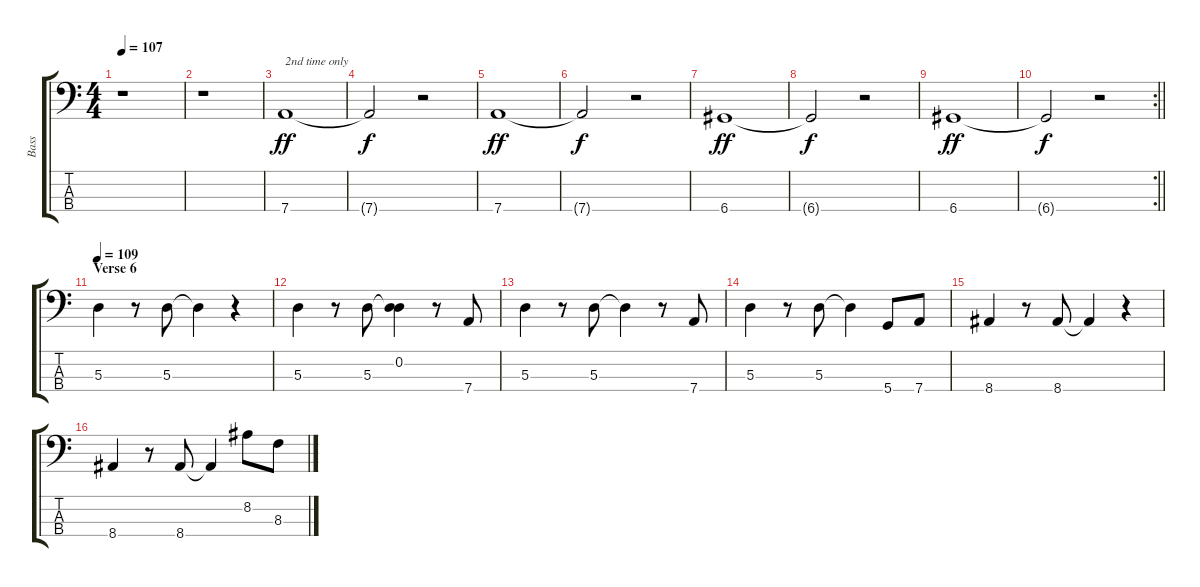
\track ("Bass" "Bass") {instrument electricbasspick}
\staff {score tabs}
\tuning (G2 D2 A1 D1) {hide}
\ts (4 4)
\tempo 107
\clef f4
\ks c
r.1{dy f} |
r.1 |
7.4.1{txt "2nd time only" dy ff} |
7.4{t}.2{dy f} r.2 |
7.4.1{dy ff} |
7.4{t}.2{dy f} r.2 |
6.4.1{dy ff} |
6.4{t}.2{dy f} r.2 |
6.4.1{dy ff} |
\rc 2
\barLineRight lightlight
6.4{t}.2{dy f} r.2 |
\section ("" "Verse 6")
\tempo 109
5.3.4 r.8 5.3.8 5.3{t}.4 r.4 |
5.3.4 r.8 5.3.8 (0.2 5.3{t}).4 r.8 7.4.8 |
5.3.4 r.8 5.3.8 5.3{t}.4 r.8 7.4.8 |
5.3.4 r.8 5.3.8 5.3{t}.4 5.4.8 7.4.8 |
8.4.4 r.8 8.4.8 8.4{t}.4 r.4 |
8.4.4 r.8 8.4.8 8.4{t}.4 8.2.8 8.3.8
